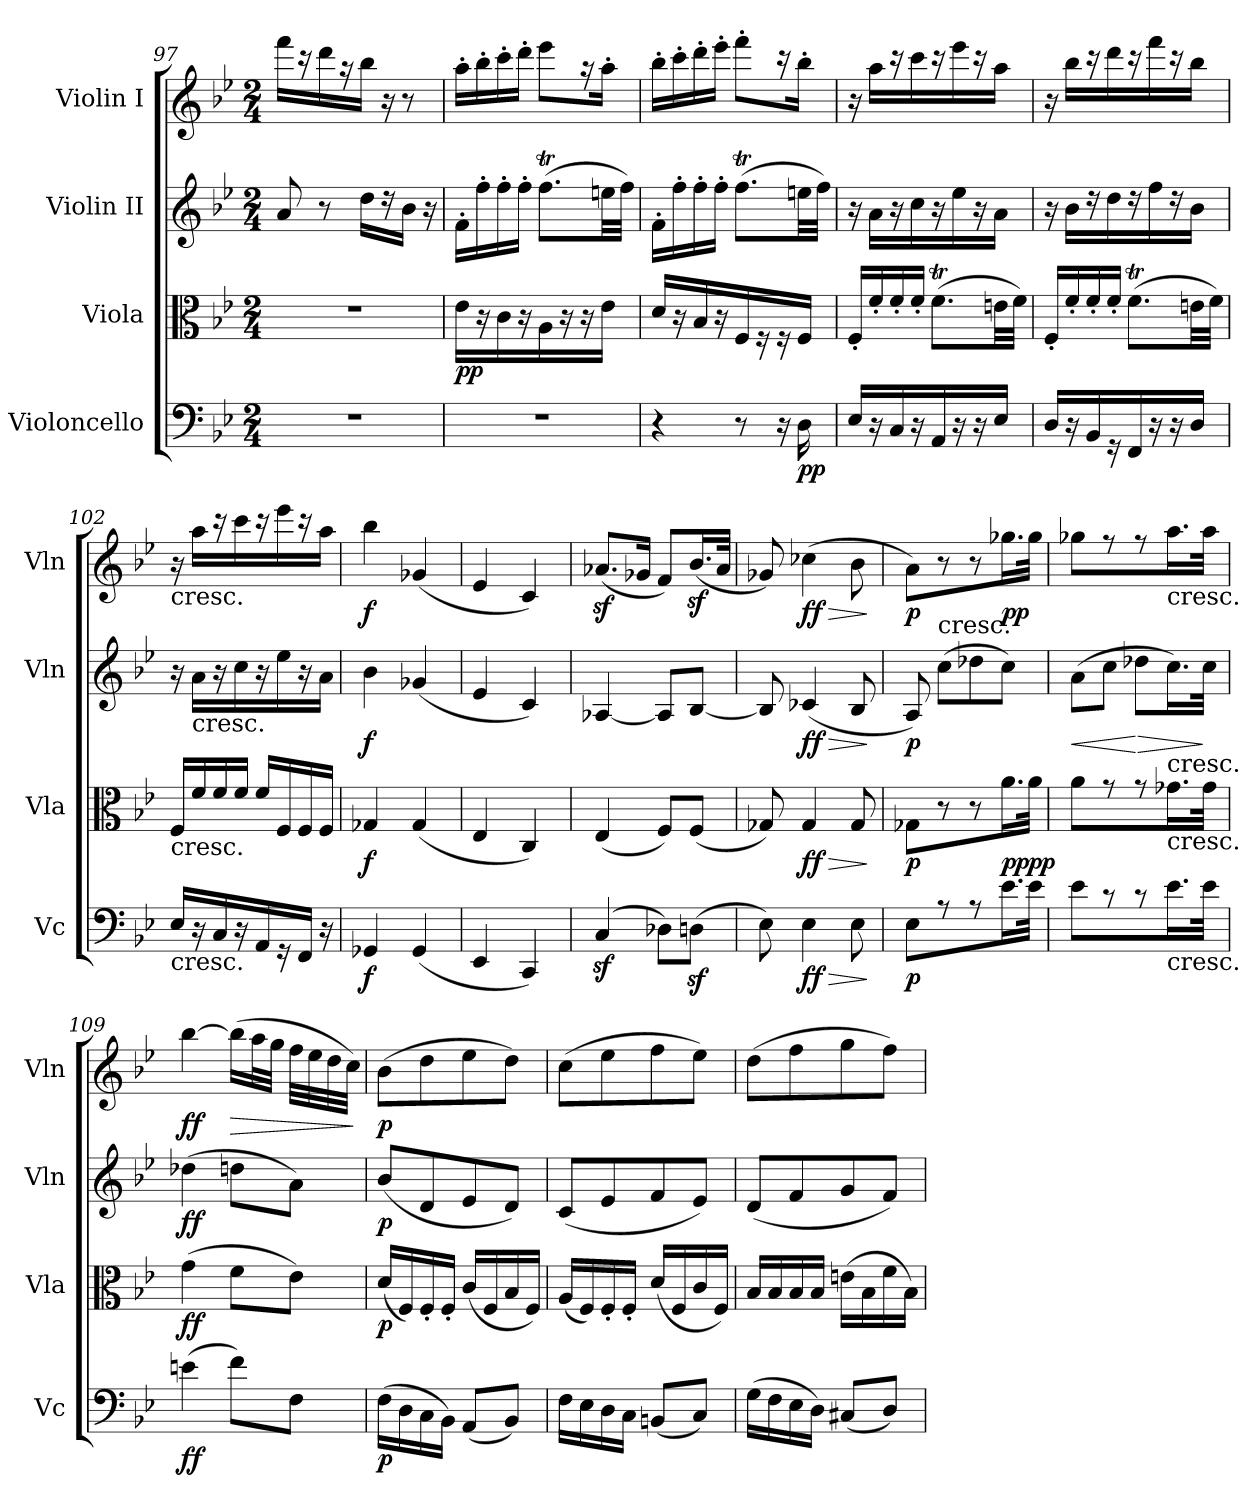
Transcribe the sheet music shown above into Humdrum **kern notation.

**kern	**dynam	**kern	**dynam	**kern	**dynam	**kern	**dynam
*part4	*part4	*part3	*part3	*part2	*part2	*part1	*part1
*staff4	*staff4	*staff3	*staff3	*staff2	*staff2	*staff1	*staff1
*I"Violoncello	*	*I"Viola	*	*I"Violin II	*	*I"Violin I	*
*I'Vc	*	*I'Vla	*	*I'Vln	*	*I'Vln	*
*clefF4	*	*clefC3	*	*clefG2	*	*clefG2	*
*k[b-e-]	*	*k[b-e-]	*	*k[b-e-]	*	*k[b-e-]	*
*M2/4	*	*M2/4	*	*M2/4	*	*M2/4	*
=97	=97	=97	=97	=97	=97	=97	=97
2r	.	2r	.	8a	.	16fffLL	.
.	.	.	.	.	.	16r	.
.	.	.	.	8r	.	16ddd	.
.	.	.	.	.	.	16r	.
.	.	.	.	16ddLL	.	16bb-JJ	.
.	.	.	.	16r	.	16r	.
.	.	.	.	16b-JJ	.	8r	.
.	.	.	.	16r	.	.	.
=98	=98	=98	=98	=98	=98	=98	=98
2r	.	16e-LL	pp	16f'LL	.	16aa'LL	.
.	.	16r	.	16ff'	.	16bb-'	.
.	.	16c	.	16ff'	.	16ccc'	.
.	.	16r	.	16ff'JJ	.	16ddd'JJ	.
.	.	16A	.	(8.ffTL	.	8eee-L	.
.	.	16r	.	.	.	.	.
.	.	16r	.	.	.	16r	.
.	.	16e-JJ	.	32eenLL	.	16aa'Jk	.
.	.	.	.	32ffJJJ)	.	.	.
=99	=99	=99	=99	=99	=99	=99	=99
4r	.	16dLL	.	16f'LL	.	16bb-'LL	.
.	.	16r	.	16ff'	.	16ccc'	.
.	.	16B-	.	16ff'	.	16ddd'	.
.	.	16r	.	16ff'JJ	.	16eee-'JJ	.
8r	.	16F	.	(8.ffTL	.	8fff'L	.
.	.	16r	.	.	.	.	.
16r	.	16r	.	.	.	16r	.
16D	pp	16FJJ	.	32eenLL	.	16bb-'Jk	.
.	.	.	.	32ffJJJ)	.	.	.
=100	=100	=100	=100	=100	=100	=100	=100
16E-LL	.	16F'LL	.	16r	.	16r	.
16r	.	16f'	.	16aLL	.	16aaLL	.
16C	.	16f'	.	16r	.	16r	.
16r	.	16f'JJ	.	16cc	.	16ccc	.
16AA	.	(8.fTL	.	16r	.	16r	.
16r	.	.	.	16ee-	.	16eee-	.
16r	.	.	.	16r	.	16r	.
16E-JJ	.	32enLL	.	16aJJ	.	16aaJJ	.
.	.	32fJJJ)	.	.	.	.	.
=101	=101	=101	=101	=101	=101	=101	=101
16DLL	.	16F'LL	.	16r	.	16r	.
16r	.	16f'	.	16b-LL	.	16bb-LL	.
16BB-	.	16f'	.	16r	.	16r	.
16r	.	16f'JJ	.	16dd	.	16ddd	.
16FF	.	(8.fTL	.	16r	.	16r	.
16r	.	.	.	16ff	.	16fff	.
16r	.	.	.	16r	.	16r	.
16DJJ	.	32enLL	.	16b-JJ	.	16bb-JJ	.
.	.	32fJJJ)	.	.	.	.	.
=102	=102	=102	=102	=102	=102	=102	=102
!	!	!	!	!	!	!LO:TX:b:t=cresc.	!
!	!	!LO:TX:b:t=cresc.	!	!	!	!	!
!LO:TX:b:t=cresc.	!	!	!	!	!	!	!
16E-LL	.	16FLL	.	16r	.	16r	.
!	!	!	!	!LO:TX:b:t=cresc.	!	!	!
16r	.	16f	.	16aLL	.	16aaLL	.
16C	.	16f	.	16r	.	16r	.
16r	.	16fJJ	.	16cc	.	16ccc	.
16AA	.	16fLL	.	16r	.	16r	.
16r	.	16F	.	16ee-	.	16eee-	.
16FFJJ	.	16F	.	16r	.	16r	.
16r	.	16FJJ	.	16aJJ	.	16aaJJ	.
=103	=103	=103	=103	=103	=103	=103	=103
4GG-X	f	4G-X	f	4b-	f	4bb-	f
(4GG-	.	(4G-	.	(4g-X	.	(4g-X	.
=104	=104	=104	=104	=104	=104	=104	=104
4EE-	.	4E-	.	4e-	.	4e-	.
4CC)	.	4C)	.	4c)	.	4c)	.
=105	=105	=105	=105	=105	=105	=105	=105
(4Cz	.	(4E-	.	[4A-X	.	(8.a-XzL	.
.	.	.	.	.	.	16g-XJk	.
8D-XL)	.	8FL)	.	8A-L]	.	8fL)	.
(8DnzJ	.	(8FJ	.	[8B-J	.	(16.b-zL	.
.	.	.	.	.	.	32a-JJk	.
=106	=106	=106	=106	=106	=106	=106	=106
8E-)	.	8G-X)	.	8B-]	.	8g-X)	.
!	!LO:HP:b	!	!LO:HP:b	!	!LO:HP:b	!	!LO:HP:b
4E-	> ff	4G-	> ff	(4c-X	> ff	(4cc-X	> ff
8E-	.	8G-	.	8B-	.	8b-	.
.	]	.	]	.	]	.	]
=107	=107	=107	=107	=107	=107	=107	=107
8E-L	p	8G-XL	p	8A)	p	8aL)	p
!	!	!	!	!LO:TX:t=cresc.	!	!	!
8r	.	8r	.	(8ccL	.	8r	.
8r	.	8r	.	8dd-X	.	8r	.
!	!LO:DY:a	!	!	!	!	!	!
16.e-L	pppp	16.aL	.	8ccJ)	.	16.gg-XL	pp
32e-JJk	.	32aJJk	.	.	.	32gg-JJk	.
=108	=108	=108	=108	=108	=108	=108	=108
!	!	!	!	!	!LO:HP:b	!	!
8e-L	.	8aL	.	(8aL	<	8gg-XL	.
8r	.	8r	.	8ccJ	.	8r	.
!	!	!	!	!	!LO:HP:n=1:b	!	!
8r	.	8r	.	8dd-XL	[ >	8r	.
!	!	!	!	!	!	!LO:TX:b:t=cresc.	!
!	!	!	!	!LO:TX:b:t=cresc.	!	!	!
!	!	!LO:TX:b:t=cresc.	!	!	!	!	!
!LO:TX:b:t=cresc.	!	!	!	!	!	!	!
16.e-L	.	16.g-XL	.	16.ccL)	.	16.aaL	.
32e-JJk	.	32g-JJk	.	32ccJJk	]	32aaJJk	.
=109	=109	=109	=109	=109	=109	=109	=109
(4en	ff	(4g	ff	(4dd-X	ff	[4bb-	ff
!	!	!	!	!	!	!	!LO:HP:b
8fL)	.	8fL	.	8ddnL	.	(16bb-LL]	>
.	.	.	.	.	.	32aaL	.
.	.	.	.	.	.	32ggJJJ	.
8FJ	.	8e-J)	.	8aJ)	.	32ffLLL	.
.	.	.	.	.	.	32ee-	.
.	.	.	.	.	.	32dd	.
.	.	.	.	.	.	32ccJJJ)	.
.	.	.	.	.	.	.	]
=110	=110	=110	=110	=110	=110	=110	=110
(16FLL	p	(16dLL	p	(8b-L	p	(8b-L	p
16D	.	16F)	.	.	.	.	.
16C	.	16F'	.	8d	.	8dd	.
16BB-JJ)	.	16F'JJ	.	.	.	.	.
(8AAL	.	(16cLL	.	8e-	.	8ee-	.
.	.	16F	.	.	.	.	.
8BB-J)	.	16B-	.	8dJ)	.	8ddJ)	.
.	.	16FJJ)	.	.	.	.	.
=111	=111	=111	=111	=111	=111	=111	=111
16FLL	.	(16ALL	.	(8cL	.	(8ccL	.
16E-	.	16F)	.	.	.	.	.
16D	.	16F'	.	8e-	.	8ee-	.
16CJJ	.	16F'JJ	.	.	.	.	.
(8BBnL	.	(16dLL	.	8f	.	8ff	.
.	.	16F	.	.	.	.	.
8CJ)	.	16c	.	8e-J)	.	8ee-J)	.
.	.	16FJJ)	.	.	.	.	.
=112	=112	=112	=112	=112	=112	=112	=112
(16GLL	.	16B-LL	.	(8dL	.	(8ddL	.
16F	.	16B-	.	.	.	.	.
16E-	.	16B-	.	8f	.	8ff	.
16DJJ)	.	16B-JJ	.	.	.	.	.
(8C#XL	.	(16enLL	.	8g	.	8gg	.
.	.	16B-	.	.	.	.	.
8DJ)	.	16f	.	8fJ)	.	8ffJ)	.
.	.	16B-JJ)	.	.	.	.	.
=	=	=	=	=	=	=	=
*-	*-	*-	*-	*-	*-	*-	*-
